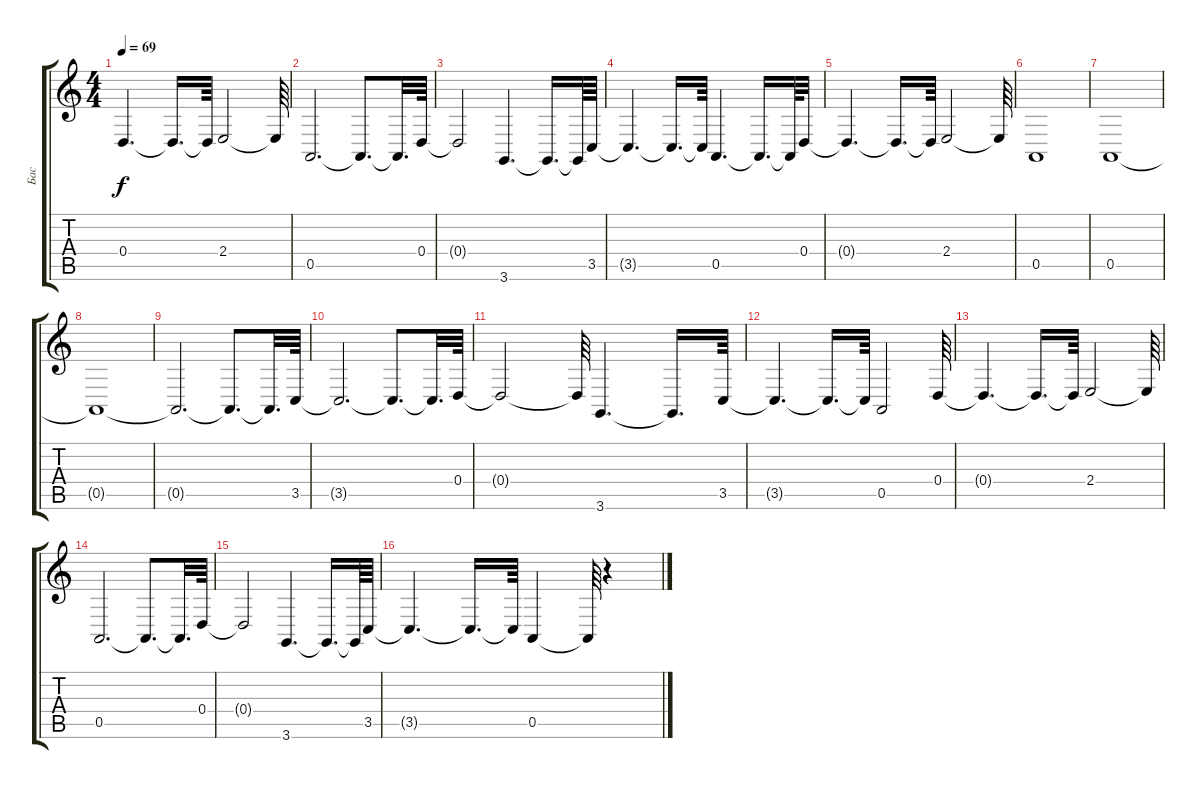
\track ("Бас" "Бас") {instrument rockorgan}
\staff {score tabs}
\tuning (E4 B3 G3 D3 A2 E2) {hide}
\ts (4 4)
\tempo 69
\clef g2
\ks c
0.4{t}.4{d dy f} 0.4{t}.16{d} 0.4{t}.64 2.4.2 2.4{t}.64 |
0.5.2{d} 0.5{t}.8{d} 0.5{t}.32{d} 0.4.64 |
0.4{t}.2 3.6.4{d} 3.6{t}.16{d} 3.6{t}.64 3.5.64 |
3.5{t}.4{d} 3.5{t}.16{d} 3.5{t}.64 0.5.4{d} 0.5{t}.16{d} 0.5{t}.64 0.4.32 |
0.4{t}.4{d} 0.4{t}.16{d} 0.4{t}.64 2.4.2 2.4{t}.64 |
0.5.1 |
0.5.1 |
0.5{t}.1 |
0.5{t}.2{d} 0.5{t}.8{d} 0.5{t}.32{d} 3.5.64 |
3.5{t}.2{d} 3.5{t}.8{d} 3.5{t}.32{d} 0.4.64 |
0.4{t}.2 0.4{t}.64 3.6.4{d} 3.6{t}.16{d} 3.5.64 |
3.5{t}.4{d} 3.5{t}.16{d} 3.5{t}.64 0.5.2 0.4.64 |
0.4{t}.4{d} 0.4{t}.16{d} 0.4{t}.64 2.4.2 2.4{t}.64 |
0.5.2{d} 0.5{t}.8{d} 0.5{t}.32{d} 0.4.64 |
0.4{t}.2 3.6.4{d} 3.6{t}.16{d} 3.6{t}.64 3.5.64 |
3.5{t}.4{d} 3.5{t}.16{d} 3.5{t}.64 0.5.4 0.5{t}.64 r.4
